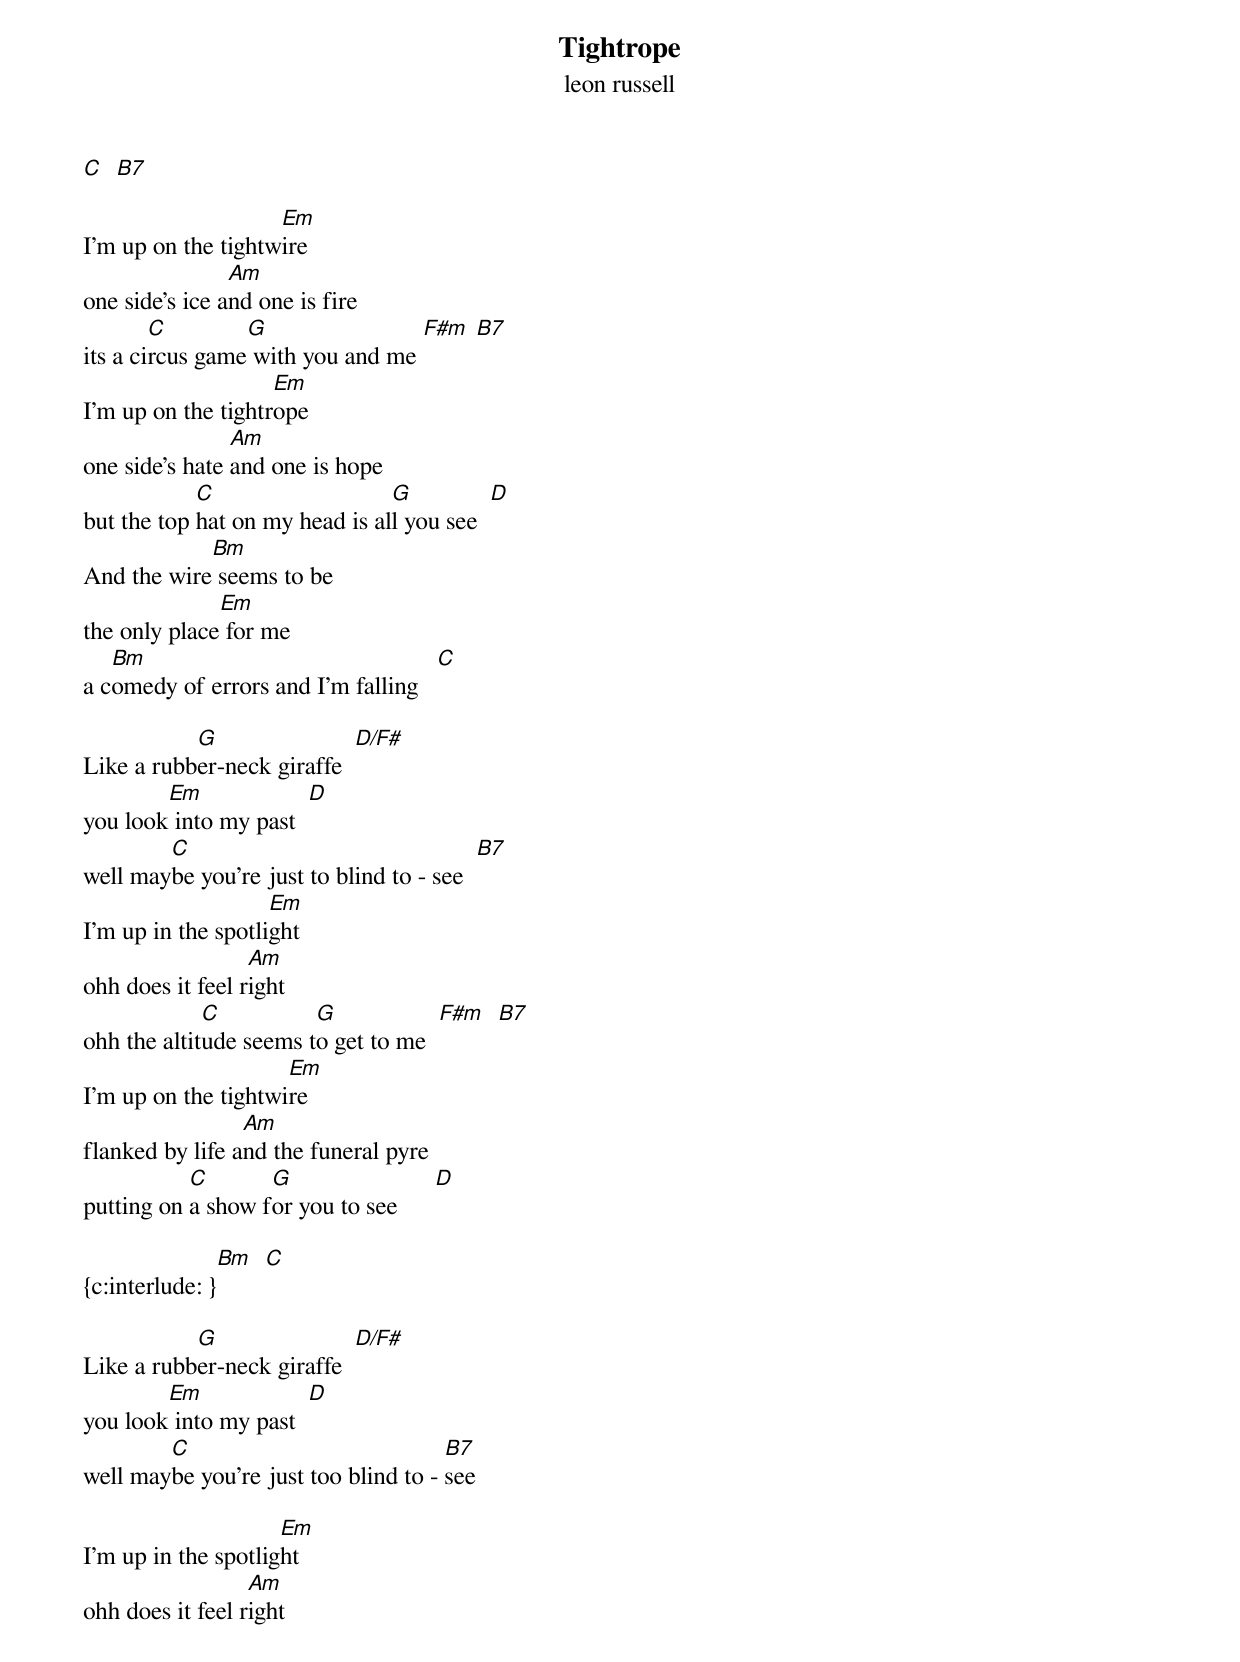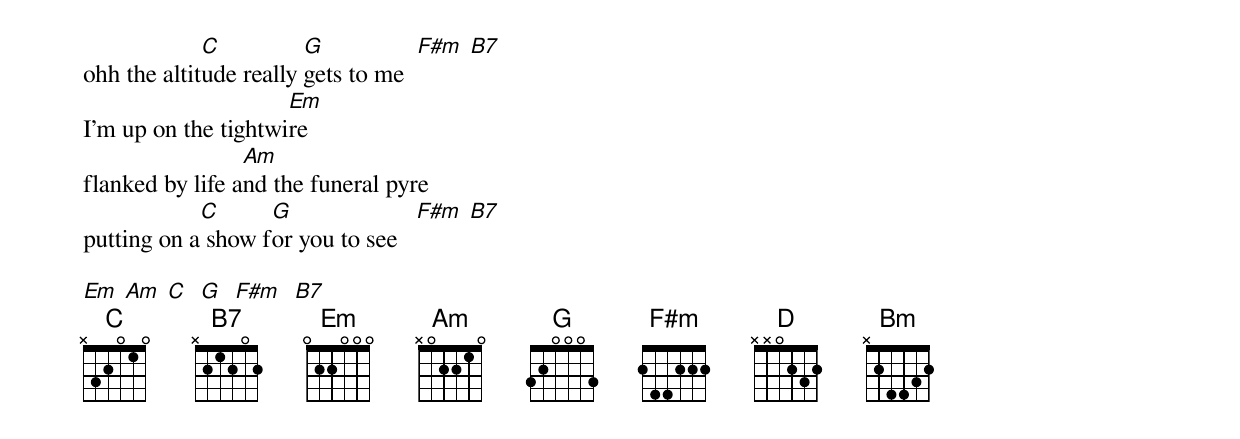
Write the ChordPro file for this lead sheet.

{title: Tightrope}
{subtitle: leon russell}

[C]  [B7]

I'm up on the tightw[Em]ire
one side's ice a[Am]nd one is fire
its a ci[C]rcus game[G] with you and me [F#m] [B7]
I'm up on the tightr[Em]ope
one side's hate [Am]and one is hope
but the top [C]hat on my head is al[G]l you see  [D]
And the wire[Bm] seems to be
the only place[Em] for me
a c[Bm]omedy of errors and I'm falling   [C]

Like a rubb[G]er-neck giraffe  [D/F#]
you look[Em] into my past  [D]
well may[C]be you're just to blind to - see  [B7]
I'm up in the spotli[Em]ght
ohh does it feel r[Am]ight
ohh the altit[C]ude seems t[G]o get to me  [F#m]  [B7]
I'm up on the tightwi[Em]re
flanked by life a[Am]nd the funeral pyre
putting on [C]a show f[G]or you to see      [D]

{c:interlude: }[Bm]  [C]

Like a rubb[G]er-neck giraffe  [D/F#]
you look[Em] into my past  [D]
well may[C]be you're just too blind to - [B7]see

I'm up in the spotlig[Em]ht
ohh does it feel r[Am]ight
ohh the altit[C]ude really [G]gets to me  [F#m] [B7]
I'm up on the tightwi[Em]re
flanked by life a[Am]nd the funeral pyre
putting on a[C] show f[G]or you to see   [F#m] [B7]

[Em] [Am] [C]  [G]  [F#m]  [B7]
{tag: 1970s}
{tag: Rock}
